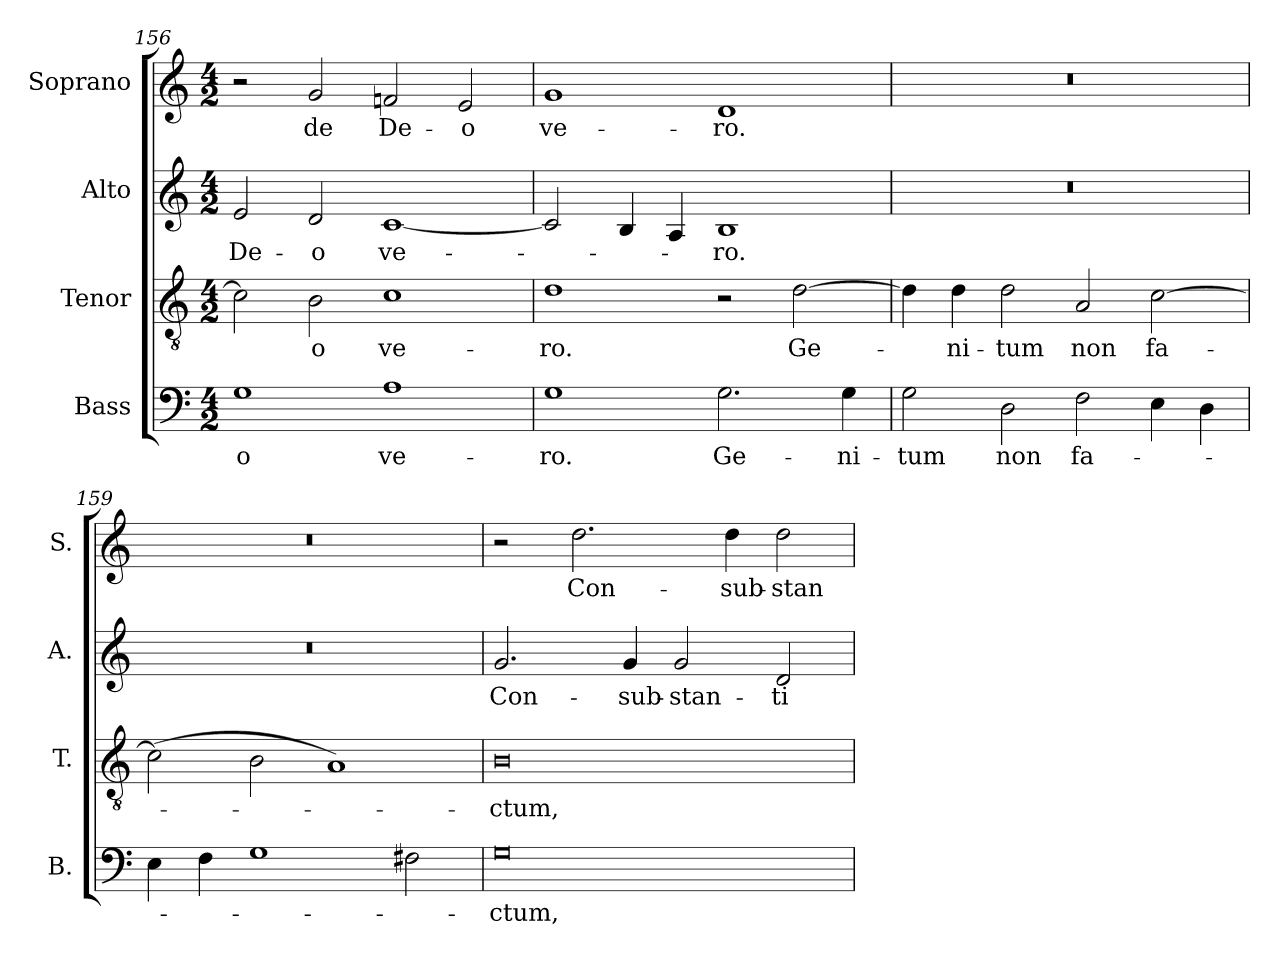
**kern	**text	**kern	**text	**kern	**text	**kern	**text
*part4	*part4	*part3	*part3	*part2	*part2	*part1	*part1
*staff4	*staff4	*staff3	*staff3	*staff2	*staff2	*staff1	*staff1
*I"Bass	*	*I"Tenor	*	*I"Alto	*	*I"Soprano	*
*I'B.	*	*I'T.	*	*I'A.	*	*I'S.	*
*clefF4	*	*clefGv2	*	*clefG2	*	*clefG2	*
*	*	*ITrd7c12	*	*	*	*	*
*k[]	*	*k[]	*	*k[]	*	*k[]	*
*C:	*	*C:	*	*C:	*	*C:	*
*M4/2	*	*M4/2	*	*M4/2	*	*M4/2	*
=156	=156	=156	=156	=156	=156	=156	=156
!	!LO:LY:b:color=#000000	!	!	!	!	!	!
!	!	!	!	!	!LO:LY:b:color=#000000	!	!
1Gi	-o	2Ci\]	.	2ei/	De-	2r	.
!	!	!	!LO:LY:b:color=#000000	!	!	!	!
!	!	!	!	!	!LO:LY:b:color=#000000	!	!
!	!	!	!	!	!	!	!LO:LY:b:color=#000000
.	.	2BBi\	-o	2di/	-o	2gi/	de
!	!LO:LY:b:color=#000000	!	!	!	!	!	!
!	!	!	!LO:LY:b:color=#000000	!	!	!	!
!	!	!	!	!	!LO:LY:b:color=#000000	!	!
!	!	!	!	!	!	!	!LO:LY:b:color=#000000
1Ai	ve-	1Ci	ve-	[1ci	ve-	2fni/	De-
!	!	!	!	!	!	!	!LO:LY:b:color=#000000
.	.	.	.	.	.	2ei/	-o
=157	=157	=157	=157	=157	=157	=157	=157
!	!LO:LY:b:color=#000000	!	!	!	!	!	!
!	!	!	!LO:LY:b:color=#000000	!	!	!	!
!	!	!	!	!	!	!	!LO:LY:b:color=#000000
1Gi	-ro.	1Di	-ro.	2ci/]	.	1gi	ve-
.	.	.	.	4Bi/	.	.	.
.	.	.	.	4Ai/	.	.	.
!	!LO:LY:b:color=#000000	!	!	!	!	!	!
!	!	!	!	!	!LO:LY:b:color=#000000	!	!
!	!	!	!	!	!	!	!LO:LY:b:color=#000000
2.Gi\	Ge-	2r	.	1Bi	-ro.	1di	-ro.
!	!	!	!LO:LY:b:color=#000000	!	!	!	!
.	.	[2Di\	Ge-	.	.	.	.
!	!LO:LY:b:color=#000000	!	!	!	!	!	!
4Gi\	-ni-	.	.	.	.	.	.
=158	=158	=158	=158	=158	=158	=158	=158
!	!LO:LY:b:color=#000000	!	!	!LO:N:vis=1	!	!LO:N:vis=1	!
2Gi\	-tum	4Di\]	.	0r	.	0r	.
!	!	!	!LO:LY:b:color=#000000	!	!	!	!
.	.	4Di\	-ni-	.	.	.	.
!	!LO:LY:b:color=#000000	!	!	!	!	!	!
!	!	!	!LO:LY:b:color=#000000	!	!	!	!
2Di\	non	2Di\	-tum	.	.	.	.
!	!LO:LY:b:color=#000000	!	!	!	!	!	!
!	!	!	!LO:LY:b:color=#000000	!	!	!	!
2Fi\	fa-	2AAi/	non	.	.	.	.
!	!	!	!LO:LY:b:color=#000000	!	!	!	!
4Ei\	.	[2Ci\	fa-	.	.	.	.
4Di\	.	.	.	.	.	.	.
!!LO:LB:g=z
=159	=159	=159	=159	=159	=159	=159	=159
!	!	!	!	!LO:N:vis=1	!	!LO:N:vis=1	!
4Ei\	.	(2Ci\]	.	0r	.	0r	.
4Fi\	.	.	.	.	.	.	.
1Gi	.	2BBi\	.	.	.	.	.
.	.	1AAi)	.	.	.	.	.
2F#Xi\	.	.	.	.	.	.	.
=160	=160	=160	=160	=160	=160	=160	=160
!	!LO:LY:b:color=#000000	!	!	!	!	!	!
!	!	!	!LO:LY:b:color=#000000	!	!	!	!
!	!	!	!	!	!LO:LY:b:color=#000000	!	!
0Gi	-ctum,	0BBi	-ctum,	2.gi/	Con-	2r	.
!	!	!	!	!	!	!	!LO:LY:b:color=#000000
.	.	.	.	.	.	2.ddi\	Con-
!	!	!	!	!	!LO:LY:b:color=#000000	!	!
.	.	.	.	4gi/	-sub-	.	.
!	!	!	!	!	!LO:LY:b:color=#000000	!	!
.	.	.	.	2gi/	-stan-	.	.
!	!	!	!	!	!	!	!LO:LY:b:color=#000000
.	.	.	.	.	.	4ddi\	-sub-
!	!	!	!	!	!LO:LY:b:color=#000000	!	!
!	!	!	!	!	!	!	!LO:LY:b:color=#000000
.	.	.	.	2di/	-ti-	2ddi\	-stan-
=	=	=	=	=	=	=	=
*-	*-	*-	*-	*-	*-	*-	*-
